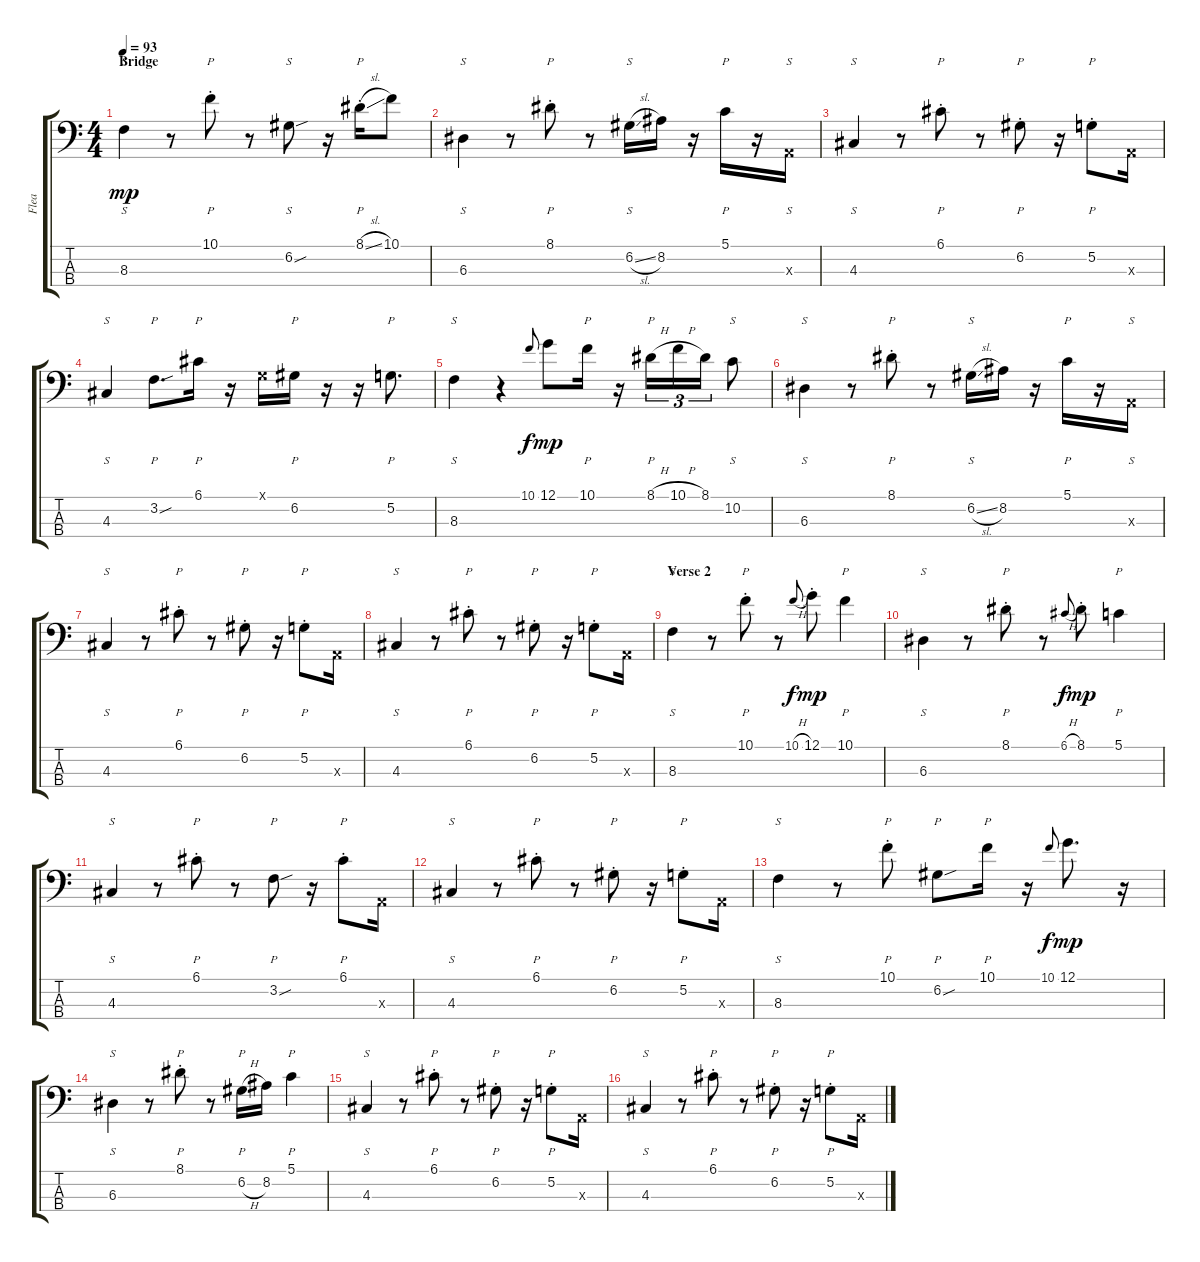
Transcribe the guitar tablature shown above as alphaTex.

\track ("Flea" "Flea") {instrument slapbass1}
\staff {score tabs}
\tuning (G2 D2 A1 E1) {hide}
\ts (4 4)
\section ("" "Bridge")
\tempo 93
\clef f4
\ks c
8.3.4{s dy mp} r.8 10.1{st}.8{p} r.8 6.2{sou}.8{s} r.16 8.1{sl st}.16{p} 10.1.8 |
6.3.4{s} r.8 8.1{st}.8{p} r.8 6.2{sl}.16{s} 8.2.16 r.16 5.1.16{p} r.16 0.3{x}.16{s} |
4.3.4{s} r.8 6.1{st}.8{p} r.8 6.2{st}.8{p} r.16 5.2{st}.8{p} 0.3{x}.16 |
4.3.4{s} 3.2{sou}.8{p d} 6.1.16{p} r.16 0.1{x}.16 6.2.16{p} r.16 r.16 5.2.8{p d} |
8.3.4{s} r.4 10.1.8{gr onbeat dy f} 12.1.8{dy mp} 10.1.16{p} r.16 8.1{h}.16{p tu (3 2)} 10.1{h}.16{tu (3 2)} 8.1.16{tu (3 2)} 10.2.8{s} |
6.3.4{s} r.8 8.1{st}.8{p} r.8 6.2{sl}.16{s} 8.2.16 r.16 5.1.16{p} r.16 0.3{x}.16{s} |
4.3.4{s} r.8 6.1{st}.8{p} r.8 6.2{st}.8{p} r.16 5.2{st}.8{p} 0.3{x}.16 |
4.3.4{s} r.8 6.1{st}.8{p} r.8 6.2{st}.8{p} r.16 5.2{st}.8{p} 0.3{x}.16 |
\section ("" "Verse 2")
8.3.4{s} r.8 10.1{st}.8{p} r.8 10.1{h}.8{gr onbeat dy f} 12.1{st}.8{dy mp} 10.1.4{p} |
6.3.4{s} r.8 8.1{st}.8{p} r.8 6.1{h}.8{gr onbeat dy f} 8.1{st}.8{dy mp} 5.1.4{p} |
4.3.4{s} r.8 6.1{st}.8{p} r.8 3.2{sou}.8{p} r.16 6.1{st}.8{p} 0.3{x}.16 |
4.3.4{s} r.8 6.1{st}.8{p} r.8 6.2{st}.8{p} r.16 5.2{st}.8{p} 0.3{x}.16 |
8.3.4{s} r.8 10.1{st}.8{p} 6.2{sou}.8{p} 10.1.16{p} r.16 10.1.8{gr onbeat dy f} 12.1.8{d dy mp} r.16 |
6.3.4{s} r.8 8.1{st}.8{p} r.8 6.2{h}.16{p} 8.2.16 5.1.4{p} |
4.3.4{s} r.8 6.1{st}.8{p} r.8 6.2{st}.8{p} r.16 5.2{st}.8{p} 0.3{x}.16 |
4.3.4{s} r.8 6.1{st}.8{p} r.8 6.2{st}.8{p} r.16 5.2{st}.8{p} 0.3{x}.16
